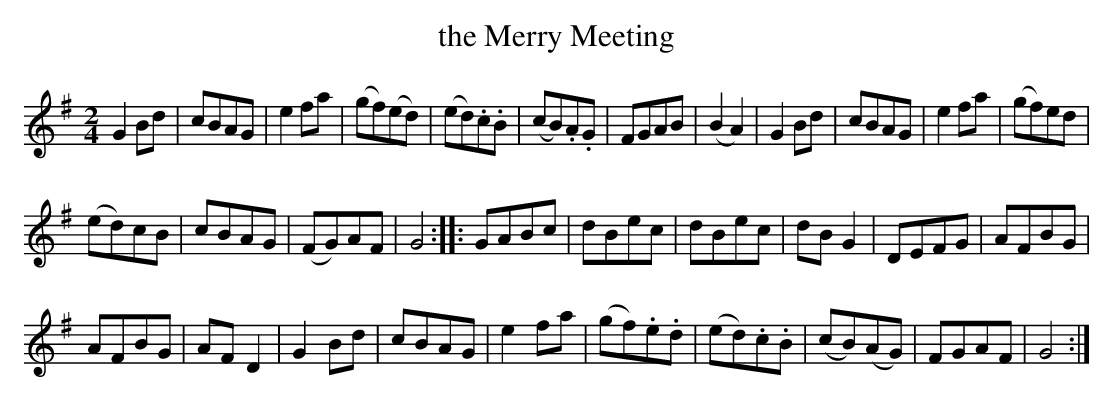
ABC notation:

X:1
T:the Merry Meeting
L:1/8
M:2/4
K:G major
G2Bd| cBAG| e2fa| (gf)(ed)|\
(ed).c.B| (cB).A.G| FGAB| (B2A2)|\
G2Bd| cBAG| e2fa| (gf)ed|
(ed)cB| cBAG| (FG)AF| G4::\
GABc| dBec| dBec| dBG2| DEFG| AFBG|
AFBG| AFD2| \
G2Bd| cBAG| e2fa| (gf).e.d| \
(ed).c.B| (cB)(AG)| FGAF| G4:|
